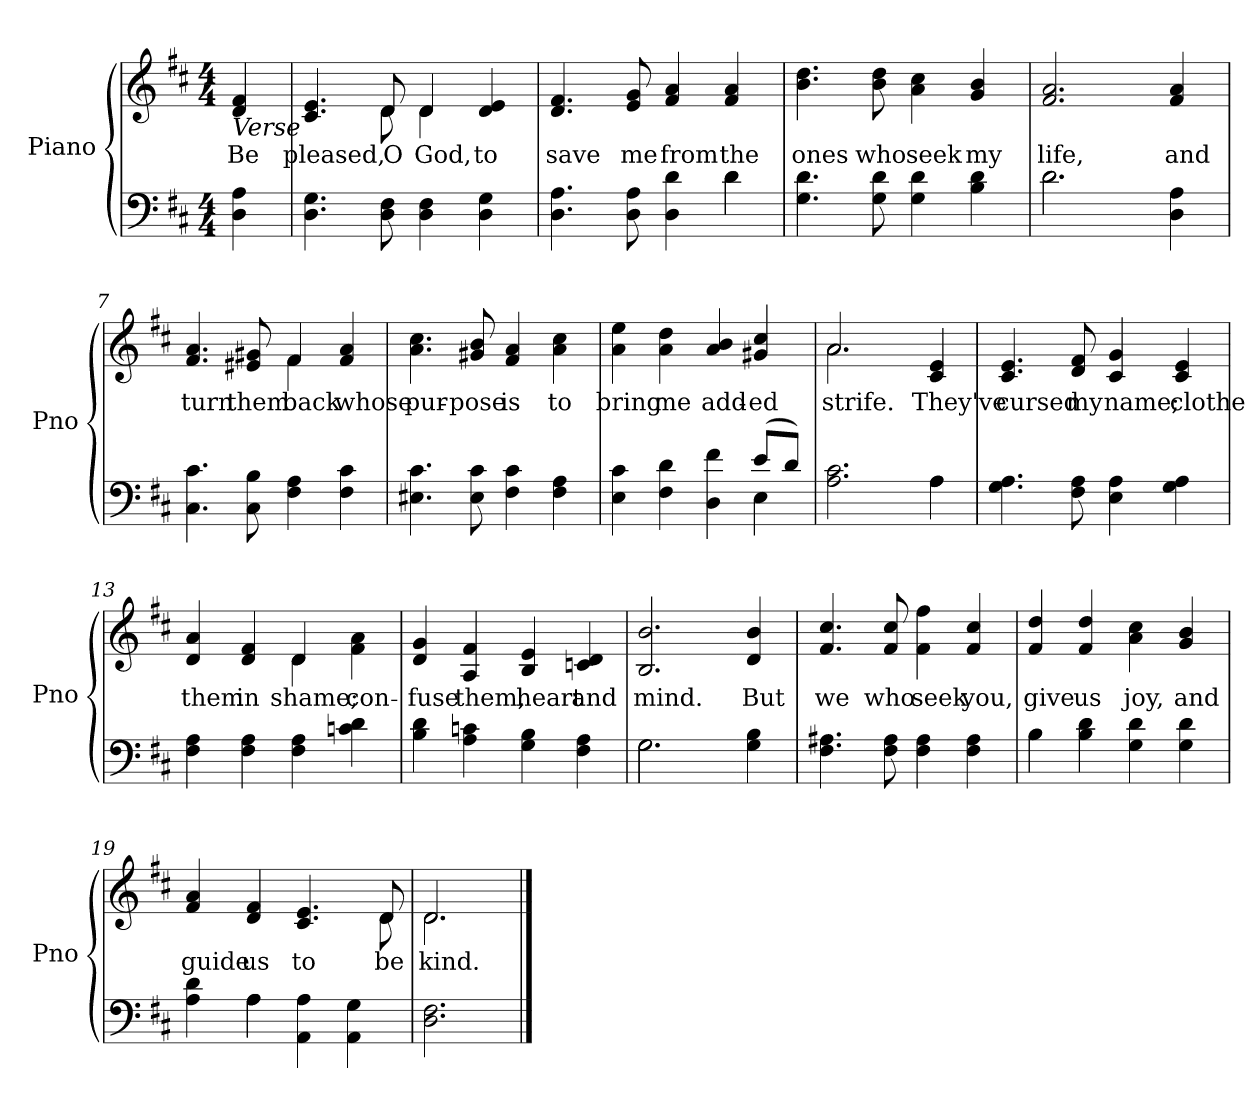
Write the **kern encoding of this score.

**kern	**kern	**text
*part2	*part1	*part1
*staff2	*staff1	*staff1
*I"Piano	*I"Piano	*
*I'Pno	*I'Pno	*
*clefF4	*clefG2	*
*k[f#c#]	*k[f#c#]	*
*M4/4	*M4/4	*
=1	=1	=1
!	!LO:TX:b:i:t=Verse	!
!	!	!LO:LY:b
4D\ 4A\	4d/ 4f#/	Be
=2	=2	=2
!	!	!LO:LY:b
*	*^	*
4.D\ 4.G\	4.c#/ 4.e/	4.ryy	pleased,
!	!	!	!LO:LY:b
8D\ 8F#\	8d/	8d\	O
!	!	!	!LO:LY:b
4D\ 4F#\	4d/	4d\	God,
!	!	!	!LO:LY:b
4D\ 4G\	4d/ 4e/	4ryy	to
=3	=3	=3	=3
*^	*	*	*
!	!	!	!	!LO:LY:b
*	*	*v	*v	*
4.D\ 4.A\	2.ryy	4.d/ 4.f#/	save
!	!	!	!LO:LY:b
8D\ 8A\	.	8e/ 8g/	me
!	!	!	!LO:LY:b
4D\ 4d\	.	4f#/ 4a/	from
!	!	!	!LO:LY:b
4d\	4d\	4f#/ 4a/	the
=4	=4	=4	=4
!	!	!	!LO:LY:b
*v	*v	*	*
4.G\ 4.d\	4.b\ 4.dd\	ones
!	!	!LO:LY:b
8G\ 8d\	8b\ 8dd\	who
!	!	!LO:LY:b
4G\ 4d\	4a\ 4cc#\	seek
!	!	!LO:LY:b
4B\ 4d\	4g/ 4b/	my
=5	=5	=5
*^	*	*
!	!	!	!LO:LY:b
2.d\	2.d\	2.f#/ 2.a/	life,
!!LO:LB:g=z
=6-	=6-	=6-	=6-
!	!	!	!LO:LY:b
*v	*v	*	*
4D\ 4A\	4f#/ 4a/	and
=7	=7	=7
!	!	!LO:LY:b
*	*^	*
4.C#\ 4.c#\	4.f#/ 4.a/	2ryy	turn
!	!	!	!LO:LY:b
8C#\ 8B\	8e#X/ 8g#X/	.	them
!	!	!	!LO:LY:b
4F#\ 4A\	4f#/	4f#\	back
!	!	!	!LO:LY:b
4F#\ 4c#\	4f#/ 4a/	4ryy	whose
=8	=8	=8	=8
!	!	!	!LO:LY:b
*	*v	*v	*
4.E#X\ 4.c#\	4.a\ 4.cc#\	pur-
!	!	!LO:LY:b
8E#\ 8c#\	8g#X/ 8b/	-pose
!	!	!LO:LY:b
4F#\ 4c#\	4f#/ 4a/	is
!	!	!LO:LY:b
4F#\ 4A\	4a\ 4cc#\	to
=9	=9	=9
*^	*	*
!	!	!	!LO:LY:b
4E\ 4c#\	2.ryy	4a\ 4ee\	bring
!	!	!	!LO:LY:b
4F#\ 4d\	.	4a\ 4dd\	me
!	!	!	!LO:LY:b
4D\ 4f#\	.	4a/ 4b/	add-
!	!	!	!LO:LY:b
(8e/L	4E\	4g#X/ 4cc#/	-ed
8d/J)	.	.	.
*v	*v	*	*
=10	=10	=10
!	!	!LO:LY:b
*	*^	*
2.A\ 2.c#\	2.a/	2.a\	strife.
!!LO:LB:g=z
=11-	=11-	=11-	=11-
*^	*	*	*
!	!	!	!	!LO:LY:b
*	*	*v	*v	*
4A\	4A\	4c#/ 4e/	They've
=12	=12	=12	=12
!	!	!	!LO:LY:b
*v	*v	*	*
4.G\ 4.A\	4.c#/ 4.e/	cursed
!	!	!LO:LY:b
8F#\ 8A\	8d/ 8f#/	my
!	!	!LO:LY:b
4E\ 4A\	4c#/ 4g/	name;
!	!	!LO:LY:b
4G\ 4A\	4c#/ 4e/	clothe
=13	=13	=13
!	!	!LO:LY:b
*	*^	*
4F#\ 4A\	4d/ 4a/	2ryy	them
!	!	!	!LO:LY:b
4F#\ 4A\	4d/ 4f#/	.	in
!	!	!	!LO:LY:b
4F#\ 4A\	4d/	4d\	shame;
!	!	!	!LO:LY:b
4cn\ 4d\	4f#\ 4a\	4ryy	con-
=14	=14	=14	=14
!	!	!	!LO:LY:b
*	*v	*v	*
4B\ 4d\	4d/ 4g/	-fuse
!	!	!LO:LY:b
4A\ 4cn\	4A/ 4f#/	them,
!	!	!LO:LY:b
4G\ 4B\	4B/ 4e/	heart
!	!	!LO:LY:b
4F#\ 4A\	4cn/ 4d/	and
=15	=15	=15
*^	*	*
!	!	!	!LO:LY:b
2.G\	2.G\	2.B/ 2.b/	mind.
!!LO:LB:g=z
=16-	=16-	=16-	=16-
!	!	!	!LO:LY:b
*v	*v	*	*
4G\ 4B\	4d/ 4b/	But
=17	=17	=17
!	!	!LO:LY:b
4.F#\ 4.A#X\	4.f#/ 4.cc#/	we
!	!	!LO:LY:b
8F#\ 8A#\	8f#/ 8cc#/	who
!	!	!LO:LY:b
4F#\ 4A#\	4f#\ 4ff#\	seek
!	!	!LO:LY:b
4F#\ 4A#\	4f#/ 4cc#/	you,
=18	=18	=18
*^	*	*
!	!	!	!LO:LY:b
4B\	4B\	4f#/ 4dd/	give
!	!	!	!LO:LY:b
4B\ 4d\	2.ryy	4f#/ 4dd/	us
!	!	!	!LO:LY:b
4G\ 4d\	.	4a\ 4cc#\	joy,
!	!	!	!LO:LY:b
4G\ 4d\	.	4g/ 4b/	and
=19	=19	=19	=19
!	!	!	!LO:LY:b
*	*	*^	*
4A\ 4d\	4ryy	4f#/ 4a/	2..ryy	guide
!	!	!	!	!LO:LY:b
4A\	4A\	4d/ 4f#/	.	us
!	!	!	!	!LO:LY:b
4AA\ 4A\	2ryy	4.c#/ 4.e/	.	to
4AA\ 4G\	.	.	.	.
!	!	!	!	!LO:LY:b
.	.	8d/	8d\	be
*v	*v	*	*	*
=20	=20	=20	=20
!	!	!	!LO:LY:b
2.D\ 2.F#\	2.d/	2.d\	kind.
*	*v	*v	*
==	==	==
*-	*-	*-
